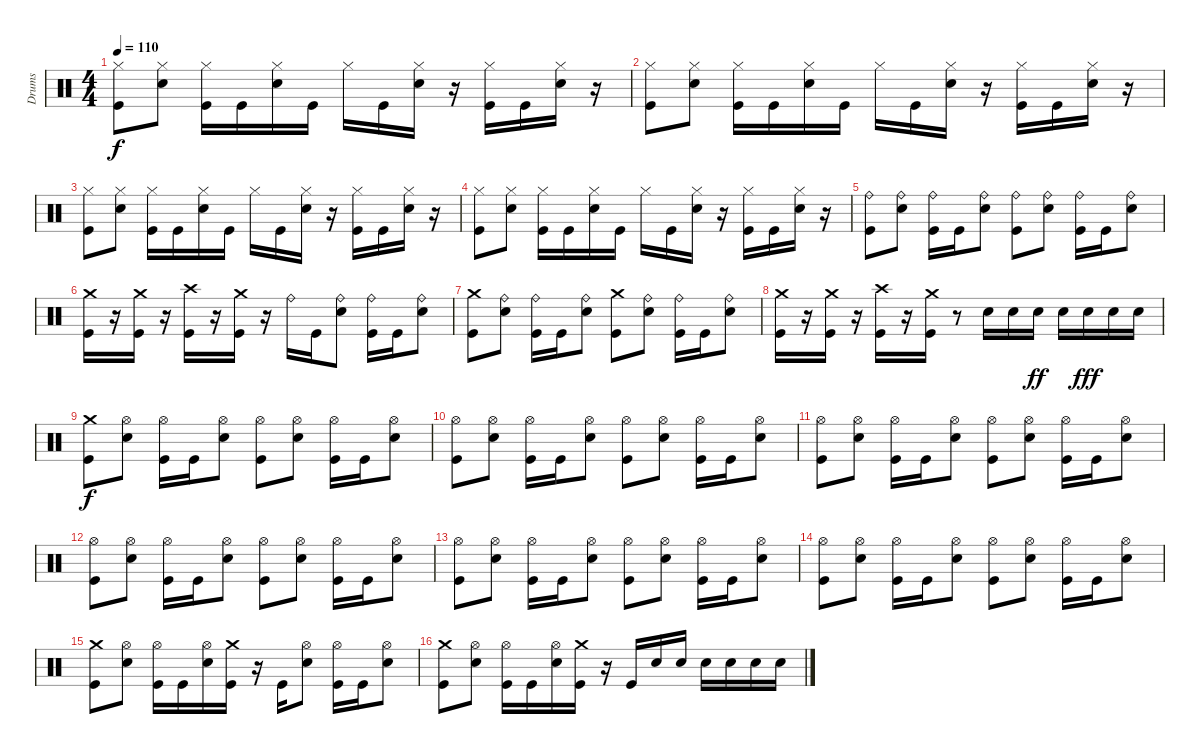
\track ("Drums" "Drums") {instrument percussion}
\staff {score}
\articulation defaults
\ts (4 4)
\tempo 110
\clef neutral
\ks c
("Hi-Hat (closed)" "Kick (hit)").8{dy f} ("Electric Snare (hit)" "Hi-Hat (closed)").8 ("Hi-Hat (closed)" "Kick (hit)").16 "Kick (hit)".16 ("Hi-Hat (closed)" "Electric Snare (hit)").16 "Kick (hit)".16 "Hi-Hat (closed)".16 "Kick (hit)".16 ("Hi-Hat (closed)" "Electric Snare (hit)").16 r.16 ("Hi-Hat (closed)" "Kick (hit)").16 "Kick (hit)".16 ("Hi-Hat (closed)" "Electric Snare (hit)").16 r.16 |
("Hi-Hat (closed)" "Kick (hit)").8 ("Electric Snare (hit)" "Hi-Hat (closed)").8 ("Hi-Hat (closed)" "Kick (hit)").16 "Kick (hit)".16 ("Hi-Hat (closed)" "Electric Snare (hit)").16 "Kick (hit)".16 "Hi-Hat (closed)".16 "Kick (hit)".16 ("Hi-Hat (closed)" "Electric Snare (hit)").16 r.16 ("Hi-Hat (closed)" "Kick (hit)").16 "Kick (hit)".16 ("Hi-Hat (closed)" "Electric Snare (hit)").16 r.16 |
("Hi-Hat (closed)" "Kick (hit)").8 ("Electric Snare (hit)" "Hi-Hat (closed)").8 ("Hi-Hat (closed)" "Kick (hit)").16 "Kick (hit)".16 ("Hi-Hat (closed)" "Electric Snare (hit)").16 "Kick (hit)".16 "Hi-Hat (closed)".16 "Kick (hit)".16 ("Hi-Hat (closed)" "Electric Snare (hit)").16 r.16 ("Hi-Hat (closed)" "Kick (hit)").16 "Kick (hit)".16 ("Hi-Hat (closed)" "Electric Snare (hit)").16 r.16 |
("Hi-Hat (closed)" "Kick (hit)").8 ("Electric Snare (hit)" "Hi-Hat (closed)").8 ("Hi-Hat (closed)" "Kick (hit)").16 "Kick (hit)".16 ("Hi-Hat (closed)" "Electric Snare (hit)").16 "Kick (hit)".16 "Hi-Hat (closed)".16 "Kick (hit)".16 ("Hi-Hat (closed)" "Electric Snare (hit)").16 r.16 ("Hi-Hat (closed)" "Kick (hit)").16 "Kick (hit)".16 ("Hi-Hat (closed)" "Electric Snare (hit)").16 r.16 |
("Kick (hit)" "Ride (bell)").8 ("Electric Snare (hit)" "Ride (bell)").8 ("Kick (hit)" "Ride (bell)").16 "Kick (hit)".16 ("Electric Snare (hit)" "Ride (bell)").8 ("Kick (hit)" "Ride (bell)").8 ("Electric Snare (hit)" "Ride (bell)").8 ("Kick (hit)" "Ride (bell)").16 "Kick (hit)".16 ("Electric Snare (hit)" "Ride (bell)").8 |
("Kick (hit)" "Crash medium (hit)").16 r.16 ("Kick (hit)" "Crash medium (hit)").16 r.16 ("Kick (hit)" "Crash high (hit)").16 r.16 ("Kick (hit)" "Crash medium (hit)").16 r.16 "Ride (bell)".16 "Kick (hit)".16 ("Electric Snare (hit)" "Ride (bell)").8 ("Kick (hit)" "Ride (bell)").16 "Kick (hit)".16 ("Electric Snare (hit)" "Ride (bell)").8 |
("Kick (hit)" "Crash medium (hit)").8 ("Ride (bell)" "Electric Snare (hit)").8 ("Ride (bell)" "Kick (hit)").16 "Kick (hit)".16 ("Electric Snare (hit)" "Ride (bell)").8 ("Kick (hit)" "Crash medium (hit)").8 ("Electric Snare (hit)" "Ride (bell)").8 ("Kick (hit)" "Ride (bell)").16 "Kick (hit)".16 ("Ride (bell)" "Electric Snare (hit)").8 |
("Crash medium (hit)" "Kick (hit)").16 r.16 ("Kick (hit)" "Crash medium (hit)").16 r.16 ("Kick (hit)" "Crash high (hit)").16 r.16 ("Kick (hit)" "Crash medium (hit)").16 r.8 "Electric Snare (hit)".16 "Electric Snare (hit)".16 "Electric Snare (hit)".16{dy ff} "Electric Snare (hit)".16 "Electric Snare (hit)".16{dy fff} "Electric Snare (hit)".16 "Electric Snare (hit)".16 |
("Kick (hit)" "Crash medium (hit)").8{dy f} ("Electric Snare (hit)" "Hi-Hat (open)").8 ("Kick (hit)" "Hi-Hat (open)").16 "Kick (hit)".16 ("Electric Snare (hit)" "Hi-Hat (open)").8 ("Kick (hit)" "Hi-Hat (open)").8 ("Electric Snare (hit)" "Hi-Hat (open)").8 ("Kick (hit)" "Hi-Hat (open)").16 "Kick (hit)".16 ("Electric Snare (hit)" "Hi-Hat (open)").8 |
("Kick (hit)" "Hi-Hat (open)").8 ("Electric Snare (hit)" "Hi-Hat (open)").8 ("Kick (hit)" "Hi-Hat (open)").16 "Kick (hit)".16 ("Electric Snare (hit)" "Hi-Hat (open)").8 ("Kick (hit)" "Hi-Hat (open)").8 ("Electric Snare (hit)" "Hi-Hat (open)").8 ("Kick (hit)" "Hi-Hat (open)").16 "Kick (hit)".16 ("Electric Snare (hit)" "Hi-Hat (open)").8 |
("Kick (hit)" "Hi-Hat (open)").8 ("Electric Snare (hit)" "Hi-Hat (open)").8 ("Kick (hit)" "Hi-Hat (open)").16 "Kick (hit)".16 ("Electric Snare (hit)" "Hi-Hat (open)").8 ("Kick (hit)" "Hi-Hat (open)").8 ("Electric Snare (hit)" "Hi-Hat (open)").8 ("Kick (hit)" "Hi-Hat (open)").16 "Kick (hit)".16 ("Electric Snare (hit)" "Hi-Hat (open)").8 |
("Kick (hit)" "Hi-Hat (open)").8 ("Electric Snare (hit)" "Hi-Hat (open)").8 ("Kick (hit)" "Hi-Hat (open)").16 "Kick (hit)".16 ("Electric Snare (hit)" "Hi-Hat (open)").8 ("Kick (hit)" "Hi-Hat (open)").8 ("Electric Snare (hit)" "Hi-Hat (open)").8 ("Kick (hit)" "Hi-Hat (open)").16 "Kick (hit)".16 ("Electric Snare (hit)" "Hi-Hat (open)").8 |
("Kick (hit)" "Hi-Hat (open)").8 ("Electric Snare (hit)" "Hi-Hat (open)").8 ("Kick (hit)" "Hi-Hat (open)").16 "Kick (hit)".16 ("Electric Snare (hit)" "Hi-Hat (open)").8 ("Kick (hit)" "Hi-Hat (open)").8 ("Electric Snare (hit)" "Hi-Hat (open)").8 ("Kick (hit)" "Hi-Hat (open)").16 "Kick (hit)".16 ("Electric Snare (hit)" "Hi-Hat (open)").8 |
("Kick (hit)" "Hi-Hat (open)").8 ("Electric Snare (hit)" "Hi-Hat (open)").8 ("Kick (hit)" "Hi-Hat (open)").16 "Kick (hit)".16 ("Electric Snare (hit)" "Hi-Hat (open)").8 ("Kick (hit)" "Hi-Hat (open)").8 ("Electric Snare (hit)" "Hi-Hat (open)").8 ("Kick (hit)" "Hi-Hat (open)").16 "Kick (hit)".16 ("Electric Snare (hit)" "Hi-Hat (open)").8 |
("Kick (hit)" "Crash medium (hit)").8 ("Electric Snare (hit)" "Hi-Hat (open)").8 ("Kick (hit)" "Hi-Hat (open)").16 "Kick (hit)".16 ("Electric Snare (hit)" "Hi-Hat (open)").16 ("Kick (hit)" "Crash medium (hit)").16 r.16 "Kick (hit)".16 ("Electric Snare (hit)" "Hi-Hat (open)").8 ("Kick (hit)" "Hi-Hat (open)").16 "Kick (hit)".16 ("Electric Snare (hit)" "Hi-Hat (open)").8 |
("Kick (hit)" "Crash medium (hit)").8 ("Electric Snare (hit)" "Hi-Hat (open)").8 ("Kick (hit)" "Hi-Hat (open)").16 "Kick (hit)".16 ("Electric Snare (hit)" "Hi-Hat (open)").16 ("Kick (hit)" "Crash medium (hit)").16 r.16 "Kick (hit)".16 "Electric Snare (hit)".16 "Electric Snare (hit)".16 "Electric Snare (hit)".16 "Electric Snare (hit)".16 "Electric Snare (hit)".16 "Electric Snare (hit)".16
